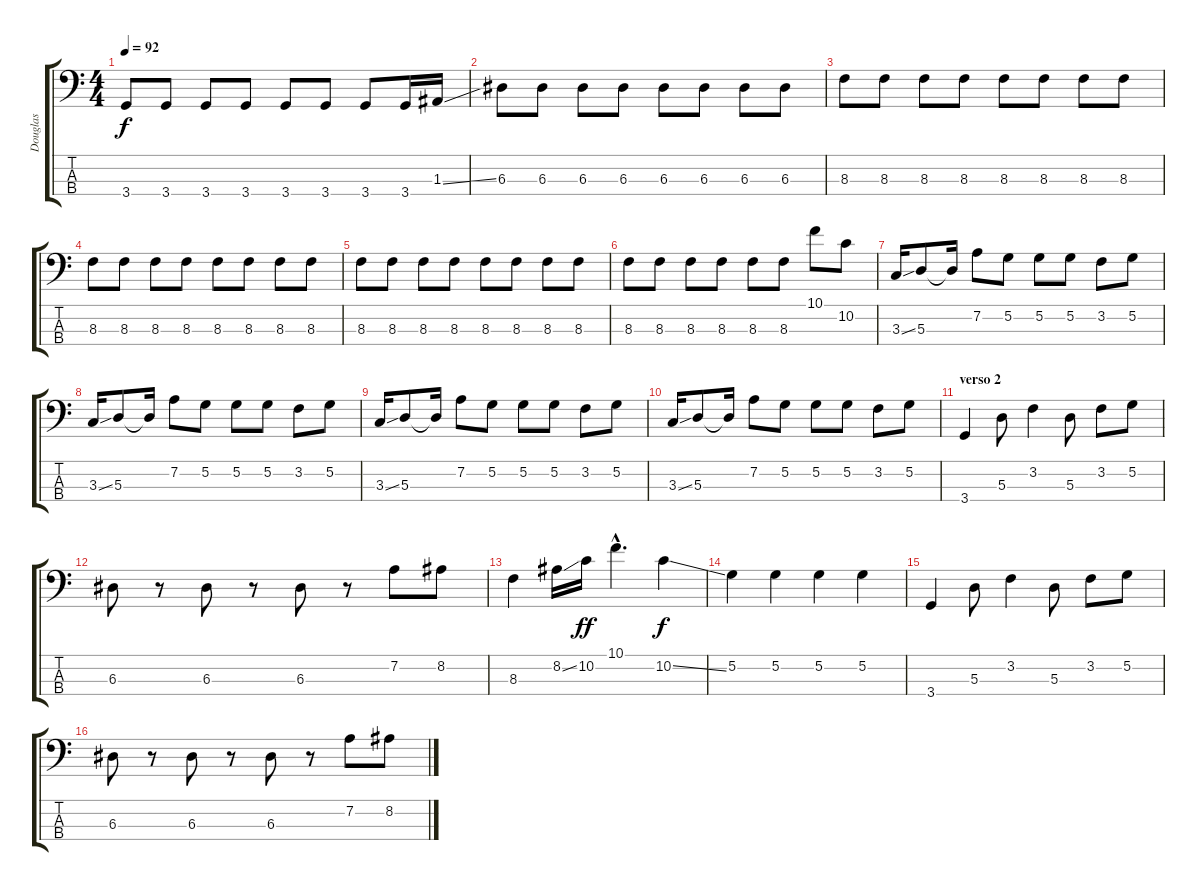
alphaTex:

\track ("Douglas" "Douglas") {instrument electricbassfinger}
\staff {score tabs}
\tuning (G2 D2 A1 E1) {hide}
\ts (4 4)
\tempo 92
\clef f4
\ks c
3.4.8{dy f} 3.4.8 3.4.8 3.4.8 3.4.8 3.4.8 3.4.8 3.4.16 1.3{ss}.16 |
6.3.8 6.3.8 6.3.8 6.3.8 6.3.8 6.3.8 6.3.8 6.3.8 |
8.3.8 8.3.8 8.3.8 8.3.8 8.3.8 8.3.8 8.3.8 8.3.8 |
8.3.8 8.3.8 8.3.8 8.3.8 8.3.8 8.3.8 8.3.8 8.3.8 |
8.3.8 8.3.8 8.3.8 8.3.8 8.3.8 8.3.8 8.3.8 8.3.8 |
8.3.8 8.3.8 8.3.8 8.3.8 8.3.8 8.3.8 10.1.8 10.2.8 |
3.3{ss}.16 5.3.8 5.3{t}.16 7.2.8 5.2.8 5.2.8 5.2.8 3.2.8 5.2.8 |
3.3{ss}.16 5.3.8 5.3{t}.16 7.2.8 5.2.8 5.2.8 5.2.8 3.2.8 5.2.8 |
3.3{ss}.16 5.3.8 5.3{t}.16 7.2.8 5.2.8 5.2.8 5.2.8 3.2.8 5.2.8 |
3.3{ss}.16 5.3.8 5.3{t}.16 7.2.8 5.2.8 5.2.8 5.2.8 3.2.8 5.2.8 |
\section ("" "verso 2")
3.4.4 5.3.8 3.2.4 5.3.8 3.2.8 5.2.8 |
6.3.8 r.8 6.3.8 r.8 6.3.8 r.8 7.2.8 8.2.8 |
8.3.4 8.2{ss}.16 10.2.16{dy ff} 10.1{hac}.4{d} 10.2{ss}.4{dy f} |
5.2.4 5.2.4 5.2.4 5.2.4 |
3.4.4 5.3.8 3.2.4 5.3.8 3.2.8 5.2.8 |
6.3.8 r.8 6.3.8 r.8 6.3.8 r.8 7.2.8 8.2.8
